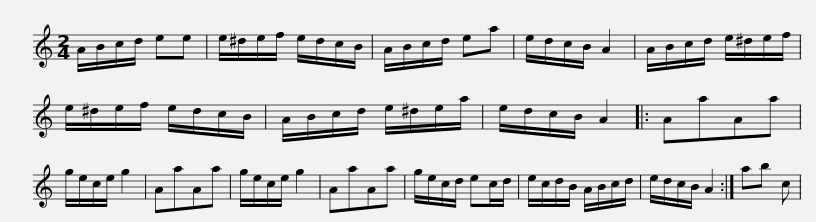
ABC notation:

X:1
L:1/8
M:2/4
I:linebreak $
K:C
V:1 treble
V:1
 A/B/c/d/ ee | e/^d/e/f/ e/d/c/B/ | A/B/c/d/ ea | e/d/c/B/ A2 | A/B/c/d/ e/^d/e/f/ | %5
 e/^d/e/f/ e/d/c/B/ |$ A/B/c/d/ e/^d/e/a/ | e/d/c/B/ A2 |: AaAa | g/e/c/e/ g2 | %10
 AaAa | g/e/c/e/ g2 | AaAa | g/e/c/d/ ec/d/ |$ e/c/d/B/ A/B/c/d/ | %15
 e/d/c/B/ A2 :| ab c | %17
